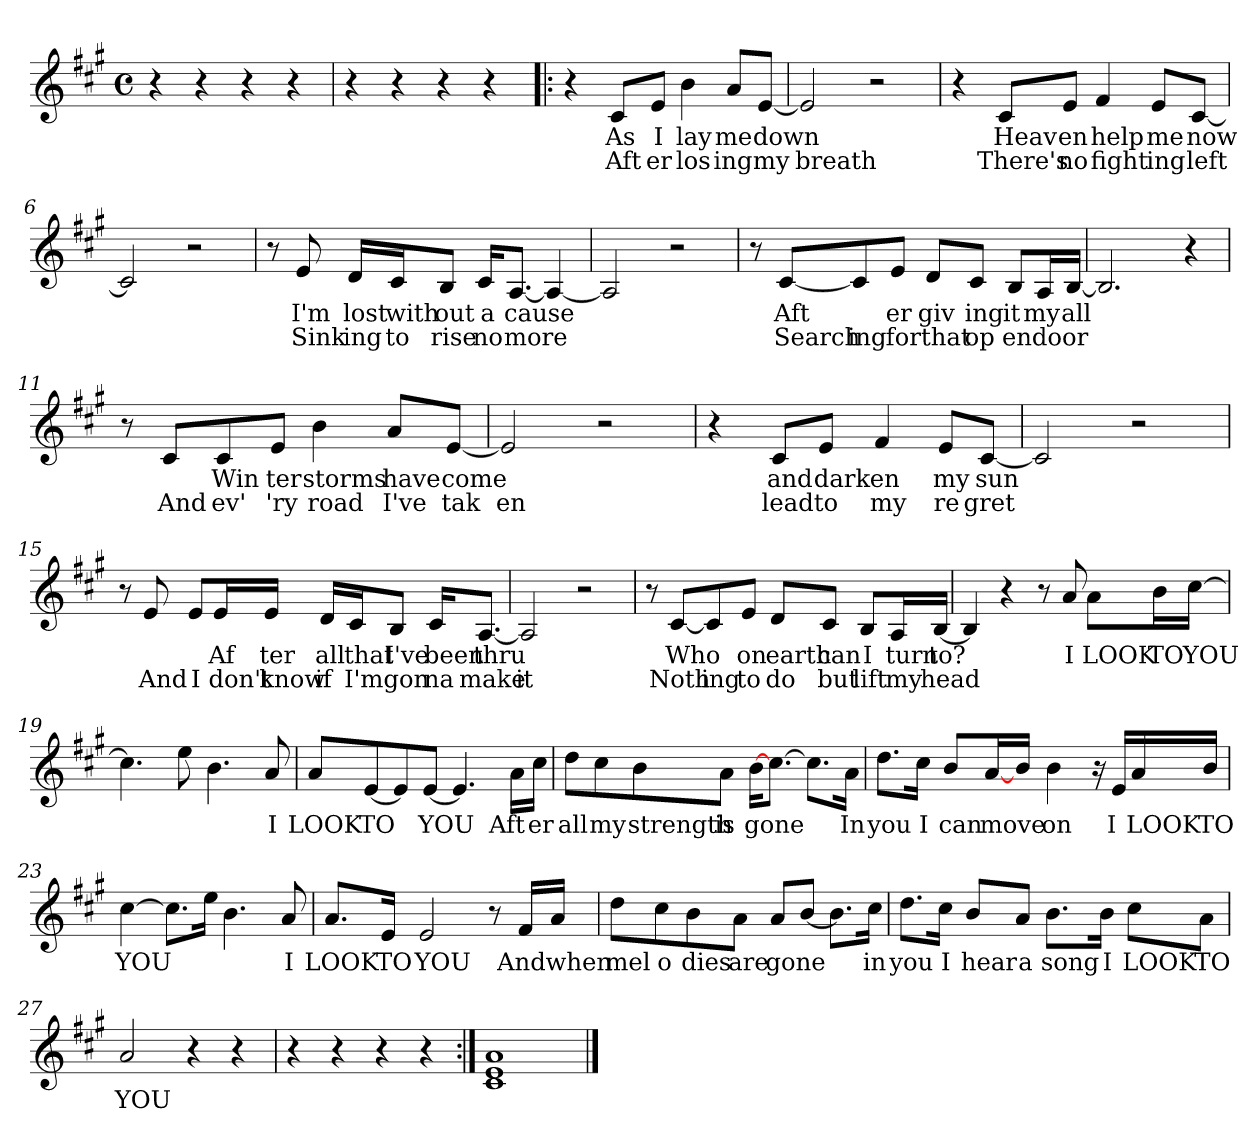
**kern	**text	**text
*part1	*part1	*part1
*staff1	*staff1	*staff1
*clefG2	*	*
*k[f#c#g#]	*	*
*A:	*	*
*M4/4	*	*
*met(c)	*	*
=1	=1	=1
4r	.	.
4r	.	.
4r	.	.
4r	.	.
=2	=2	=2
4r	.	.
4r	.	.
4r	.	.
4r	.	.
!!LO:LB:g=z
=3!|:	=3!|:	=3!|:
4r	.	.
8c#/L	As	Aft
8e/J	I	er
4b\	lay	los
8a/L	me	ing
[8e/J	down	my
=4	=4	=4
2e/]	.	breath
2r	.	.
=5	=5	=5
4r	.	.
8c#/L	Heav	There's
8e/J	en	no
4f#/	help	fight
8e/L	me	ing
[8c#/J	now	left
=6	=6	=6
2c#/]	.	.
2r	.	.
!!LO:LB:g=z
=7	=7	=7
8r	.	.
8e/	I'm	Sink
16d/LL	lost	ing
16c#/J	with	to
8B/J	out	rise
16c#/KL	a	no
[8.A/J	cause	more
4A/_	.	.
=8	=8	=8
2A/]	.	.
2r	.	.
=9	=9	=9
8r	.	.
[8c#/L	Aft	Search
8c#/]	.	ing
8e/J	er	for
8d/L	giv	that
8c#/J	ing	op
8B/L	it	en
16A/L	my	door
[16B/JJ	all	.
=10	=10	=10
2.B/]	.	.
4r	.	.
!!LO:LB:g=z
=11	=11	=11
8r	.	.
8c#/L	.	And
8c#/	Win	ev'
8e/J	ter	'ry
4b\	storms	road
8a/L	have	I've
[8e/J	come	tak
=12	=12	=12
2e/]	.	en
2r	.	.
=13	=13	=13
4r	.	.
8c#/L	and	lead
8e/J	dark	to
4f#/	en	my
8e/L	my	re
[8c#/J	sun	gret
=14	=14	=14
2c#/]	.	.
2r	.	.
!!LO:LB:g=z
=15	=15	=15
8r	.	.
8e/	.	And
8e/L	.	I
16e/L	Af	don't
16e/JJ	ter	know
16d/LL	all	if
16c#/J	that	I'm
8B/J	I've	gon
16c#/KL	been	na
[8.A/J	thru	make
=16	=16	=16
2A/]	.	it
2r	.	.
!!LO:PB:g=z
=17	=17	=17
8r	.	.
[8c#/L	Who	Noth
8c#/]	.	ing
8e/J	on	to
8d/L	earth	do
8c#/J	can	but
8B/L	I	lift
16A/L	turn	my
[16B/JJ	to?	head
!!LO:LB:g=z
=18	=18	=18
4B/]	.	.
4r	.	.
8r	.	.
8a/	I	.
8a\L	LOOK	.
16b\L	TO	.
[16cc#\JJ	YOU	.
=19	=19	=19
4.cc#\]	.	.
8ee\	.	.
4.b\	.	.
8a/	I	.
=20	=20	=20
8a/L	LOOK	.
[8e/	TO	.
8e/]	.	.
[8e/J	YOU	.
4.e/]	.	.
16a\LL	Aft	.
16cc#\JJ	er	.
!!LO:LB:g=z
=21	=21	=21
8dd\L	all	.
8cc#\	my	.
8b\	strength	.
8a\J	is	.
[16b\KL	gone	.
[8.cc#\J	.	.
8.cc#\L]	.	.
16a\Jk	In	.
=22	=22	=22
8.dd\L	you	.
16cc#\Jk	I	.
8b/L	can	.
[16a/L	move	.
16b/JJ	.	.
4b\	on	.
16r	.	.
16e/LL	I	.
16a/	LOOK	.
16b/JJ	TO	.
!!LO:LB:g=z
=23	=23	=23
[4cc#\	YOU	.
8.cc#\L]	.	.
16ee\Jk	.	.
4.b\	.	.
8a/	I	.
=24	=24	=24
8.a/L	LOOK	.
16e/Jk	TO	.
2e/	YOU	.
8r	.	.
16f#/LL	And	.
16a/JJ	when	.
=25	=25	=25
8dd\L	mel	.
8cc#\	o	.
8b\	dies	.
8a\J	are	.
8a/L	gone	.
[8b/J	.	.
8.b\L]	.	.
16cc#\Jk	in	.
!!LO:LB:g=z
=26	=26	=26
8.dd\L	you	.
16cc#\Jk	I	.
8b/L	hear	.
8a/J	a	.
8.b\L	song	.
16b\Jk	I	.
8cc#\L	LOOK	.
8a\J	TO	.
=27	=27	=27
2a/	YOU	.
4r	.	.
4r	.	.
!!LO:LB:g=z
=28	=28	=28
4r	.	.
4r	.	.
4r	.	.
4r	.	.
=29:|!	=29:|!	=29:|!
1c# 1e 1a	.	.
==	==	==
*-	*-	*-
